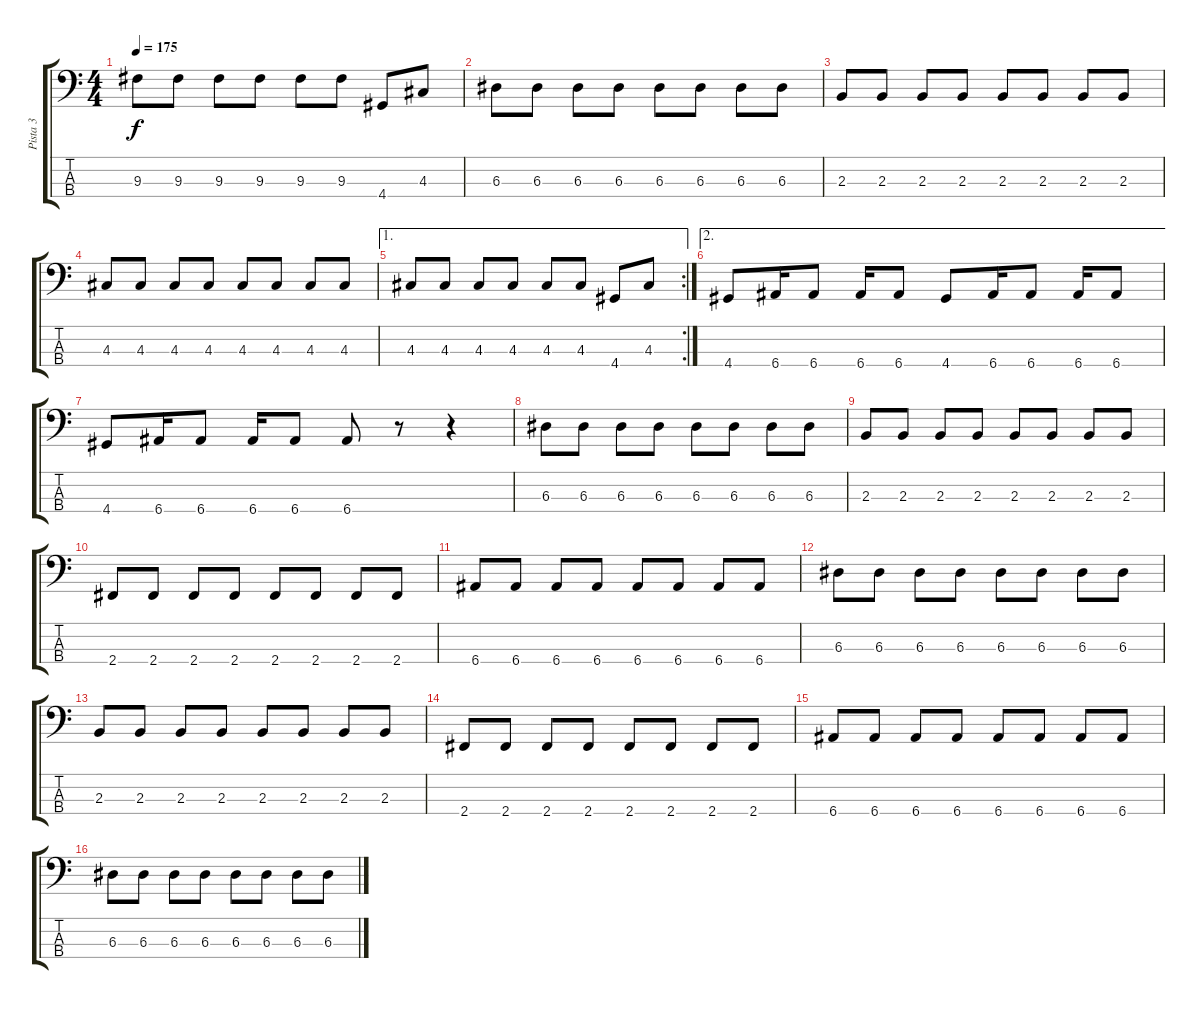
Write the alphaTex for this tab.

\track ("Pista 3" "Pista 3") {instrument electricbassfinger}
\staff {score tabs}
\tuning (G2 D2 A1 E1) {hide}
\ts (4 4)
\tempo 175
\clef f4
\ks c
9.3.8{dy f} 9.3.8 9.3.8 9.3.8 9.3.8 9.3.8 4.4.8 4.3.8 |
6.3.8 6.3.8 6.3.8 6.3.8 6.3.8 6.3.8 6.3.8 6.3.8 |
2.3.8 2.3.8 2.3.8 2.3.8 2.3.8 2.3.8 2.3.8 2.3.8 |
4.3.8 4.3.8 4.3.8 4.3.8 4.3.8 4.3.8 4.3.8 4.3.8 |
\ae 1
\rc 2
4.3.8 4.3.8 4.3.8 4.3.8 4.3.8 4.3.8 4.4.8 4.3.8 |
\ae 2
4.4.8 6.4.16 6.4.8 6.4.16 6.4.8 4.4.8 6.4.16 6.4.8 6.4.16 6.4.8 |
4.4.8 6.4.16 6.4.8 6.4.16 6.4.8 6.4.8 r.8 r.4 |
6.3.8 6.3.8 6.3.8 6.3.8 6.3.8 6.3.8 6.3.8 6.3.8 |
2.3.8 2.3.8 2.3.8 2.3.8 2.3.8 2.3.8 2.3.8 2.3.8 |
2.4.8 2.4.8 2.4.8 2.4.8 2.4.8 2.4.8 2.4.8 2.4.8 |
6.4.8 6.4.8 6.4.8 6.4.8 6.4.8 6.4.8 6.4.8 6.4.8 |
6.3.8 6.3.8 6.3.8 6.3.8 6.3.8 6.3.8 6.3.8 6.3.8 |
2.3.8 2.3.8 2.3.8 2.3.8 2.3.8 2.3.8 2.3.8 2.3.8 |
2.4.8 2.4.8 2.4.8 2.4.8 2.4.8 2.4.8 2.4.8 2.4.8 |
6.4.8 6.4.8 6.4.8 6.4.8 6.4.8 6.4.8 6.4.8 6.4.8 |
6.3.8 6.3.8 6.3.8 6.3.8 6.3.8 6.3.8 6.3.8 6.3.8
